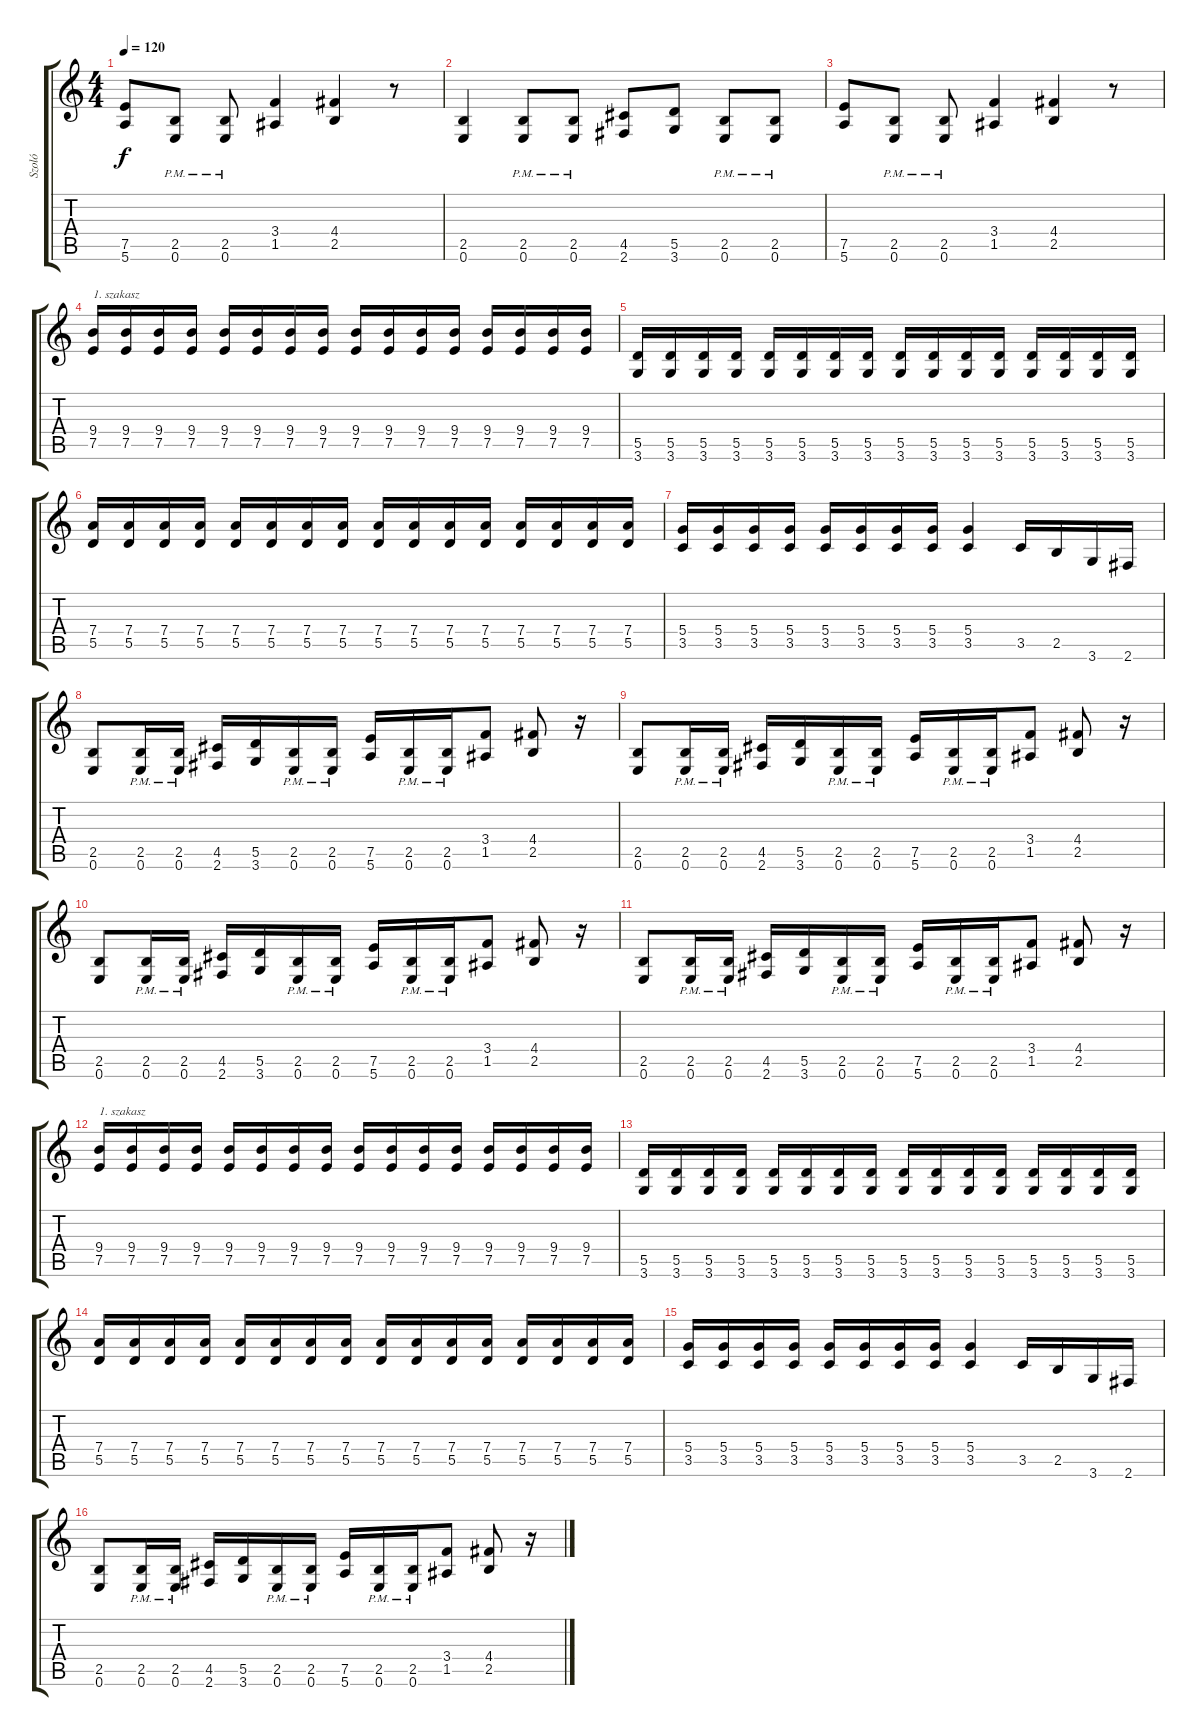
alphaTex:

\track ("Szoló" "Szoló") {instrument electricguitarjazz}
\staff {score tabs}
\tuning (E4 B3 G3 D3 A2 E2) {hide}
\ts (4 4)
\tempo 120
\clef g2
\ks c
(7.5 5.6).8{dy f} (2.5{pm} 0.6{pm}).8 (2.5{pm} 0.6{pm}).8 (3.4 1.5).4 (4.4 2.5).4 r.8 |
(2.5 0.6).4 (2.5{pm} 0.6{pm}).8 (2.5{pm} 0.6{pm}).8 (4.5 2.6).8 (5.5 3.6).8 (2.5{pm} 0.6{pm}).8 (2.5{pm} 0.6{pm}).8 |
(7.5 5.6).8 (2.5{pm} 0.6{pm}).8 (2.5{pm} 0.6{pm}).8 (3.4 1.5).4 (4.4 2.5).4 r.8 |
(9.4 7.5).16{txt "1. szakasz"} (9.4 7.5).16 (9.4 7.5).16 (9.4 7.5).16 (9.4 7.5).16 (9.4 7.5).16 (9.4 7.5).16 (9.4 7.5).16 (9.4 7.5).16 (9.4 7.5).16 (9.4 7.5).16 (9.4 7.5).16 (9.4 7.5).16 (9.4 7.5).16 (9.4 7.5).16 (9.4 7.5).16 |
(5.5 3.6).16 (5.5 3.6).16 (5.5 3.6).16 (5.5 3.6).16 (5.5 3.6).16 (5.5 3.6).16 (5.5 3.6).16 (5.5 3.6).16 (5.5 3.6).16 (5.5 3.6).16 (5.5 3.6).16 (5.5 3.6).16 (5.5 3.6).16 (5.5 3.6).16 (5.5 3.6).16 (5.5 3.6).16 |
(7.4 5.5).16 (7.4 5.5).16 (7.4 5.5).16 (7.4 5.5).16 (7.4 5.5).16 (7.4 5.5).16 (7.4 5.5).16 (7.4 5.5).16 (7.4 5.5).16 (7.4 5.5).16 (7.4 5.5).16 (7.4 5.5).16 (7.4 5.5).16 (7.4 5.5).16 (7.4 5.5).16 (7.4 5.5).16 |
(5.4 3.5).16 (5.4 3.5).16 (5.4 3.5).16 (5.4 3.5).16 (5.4 3.5).16 (5.4 3.5).16 (5.4 3.5).16 (5.4 3.5).16 (5.4 3.5).4 3.5.16 2.5.16 3.6.16 2.6.16 |
(2.5 0.6).8 (2.5{pm} 0.6{pm}).16 (2.5{pm} 0.6{pm}).16 (4.5 2.6).16 (5.5 3.6).16 (2.5{pm} 0.6{pm}).16 (2.5{pm} 0.6{pm}).16 (7.5 5.6).16 (2.5{pm} 0.6{pm}).16 (2.5{pm} 0.6{pm}).16 (3.4 1.5).8 (4.4 2.5).8 r.16 |
(2.5 0.6).8 (2.5{pm} 0.6{pm}).16 (2.5{pm} 0.6{pm}).16 (4.5 2.6).16 (5.5 3.6).16 (2.5{pm} 0.6{pm}).16 (2.5{pm} 0.6{pm}).16 (7.5 5.6).16 (2.5{pm} 0.6{pm}).16 (2.5{pm} 0.6{pm}).16 (3.4 1.5).8 (4.4 2.5).8 r.16 |
(2.5 0.6).8 (2.5{pm} 0.6{pm}).16 (2.5{pm} 0.6{pm}).16 (4.5 2.6).16 (5.5 3.6).16 (2.5{pm} 0.6{pm}).16 (2.5{pm} 0.6{pm}).16 (7.5 5.6).16 (2.5{pm} 0.6{pm}).16 (2.5{pm} 0.6{pm}).16 (3.4 1.5).8 (4.4 2.5).8 r.16 |
(2.5 0.6).8 (2.5{pm} 0.6{pm}).16 (2.5{pm} 0.6{pm}).16 (4.5 2.6).16 (5.5 3.6).16 (2.5{pm} 0.6{pm}).16 (2.5{pm} 0.6{pm}).16 (7.5 5.6).16 (2.5{pm} 0.6{pm}).16 (2.5{pm} 0.6{pm}).16 (3.4 1.5).8 (4.4 2.5).8 r.16 |
(9.4 7.5).16{txt "1. szakasz"} (9.4 7.5).16 (9.4 7.5).16 (9.4 7.5).16 (9.4 7.5).16 (9.4 7.5).16 (9.4 7.5).16 (9.4 7.5).16 (9.4 7.5).16 (9.4 7.5).16 (9.4 7.5).16 (9.4 7.5).16 (9.4 7.5).16 (9.4 7.5).16 (9.4 7.5).16 (9.4 7.5).16 |
(5.5 3.6).16 (5.5 3.6).16 (5.5 3.6).16 (5.5 3.6).16 (5.5 3.6).16 (5.5 3.6).16 (5.5 3.6).16 (5.5 3.6).16 (5.5 3.6).16 (5.5 3.6).16 (5.5 3.6).16 (5.5 3.6).16 (5.5 3.6).16 (5.5 3.6).16 (5.5 3.6).16 (5.5 3.6).16 |
(7.4 5.5).16 (7.4 5.5).16 (7.4 5.5).16 (7.4 5.5).16 (7.4 5.5).16 (7.4 5.5).16 (7.4 5.5).16 (7.4 5.5).16 (7.4 5.5).16 (7.4 5.5).16 (7.4 5.5).16 (7.4 5.5).16 (7.4 5.5).16 (7.4 5.5).16 (7.4 5.5).16 (7.4 5.5).16 |
(5.4 3.5).16 (5.4 3.5).16 (5.4 3.5).16 (5.4 3.5).16 (5.4 3.5).16 (5.4 3.5).16 (5.4 3.5).16 (5.4 3.5).16 (5.4 3.5).4 3.5.16 2.5.16 3.6.16 2.6.16 |
(2.5 0.6).8 (2.5{pm} 0.6{pm}).16 (2.5{pm} 0.6{pm}).16 (4.5 2.6).16 (5.5 3.6).16 (2.5{pm} 0.6{pm}).16 (2.5{pm} 0.6{pm}).16 (7.5 5.6).16 (2.5{pm} 0.6{pm}).16 (2.5{pm} 0.6{pm}).16 (3.4 1.5).8 (4.4 2.5).8 r.16
